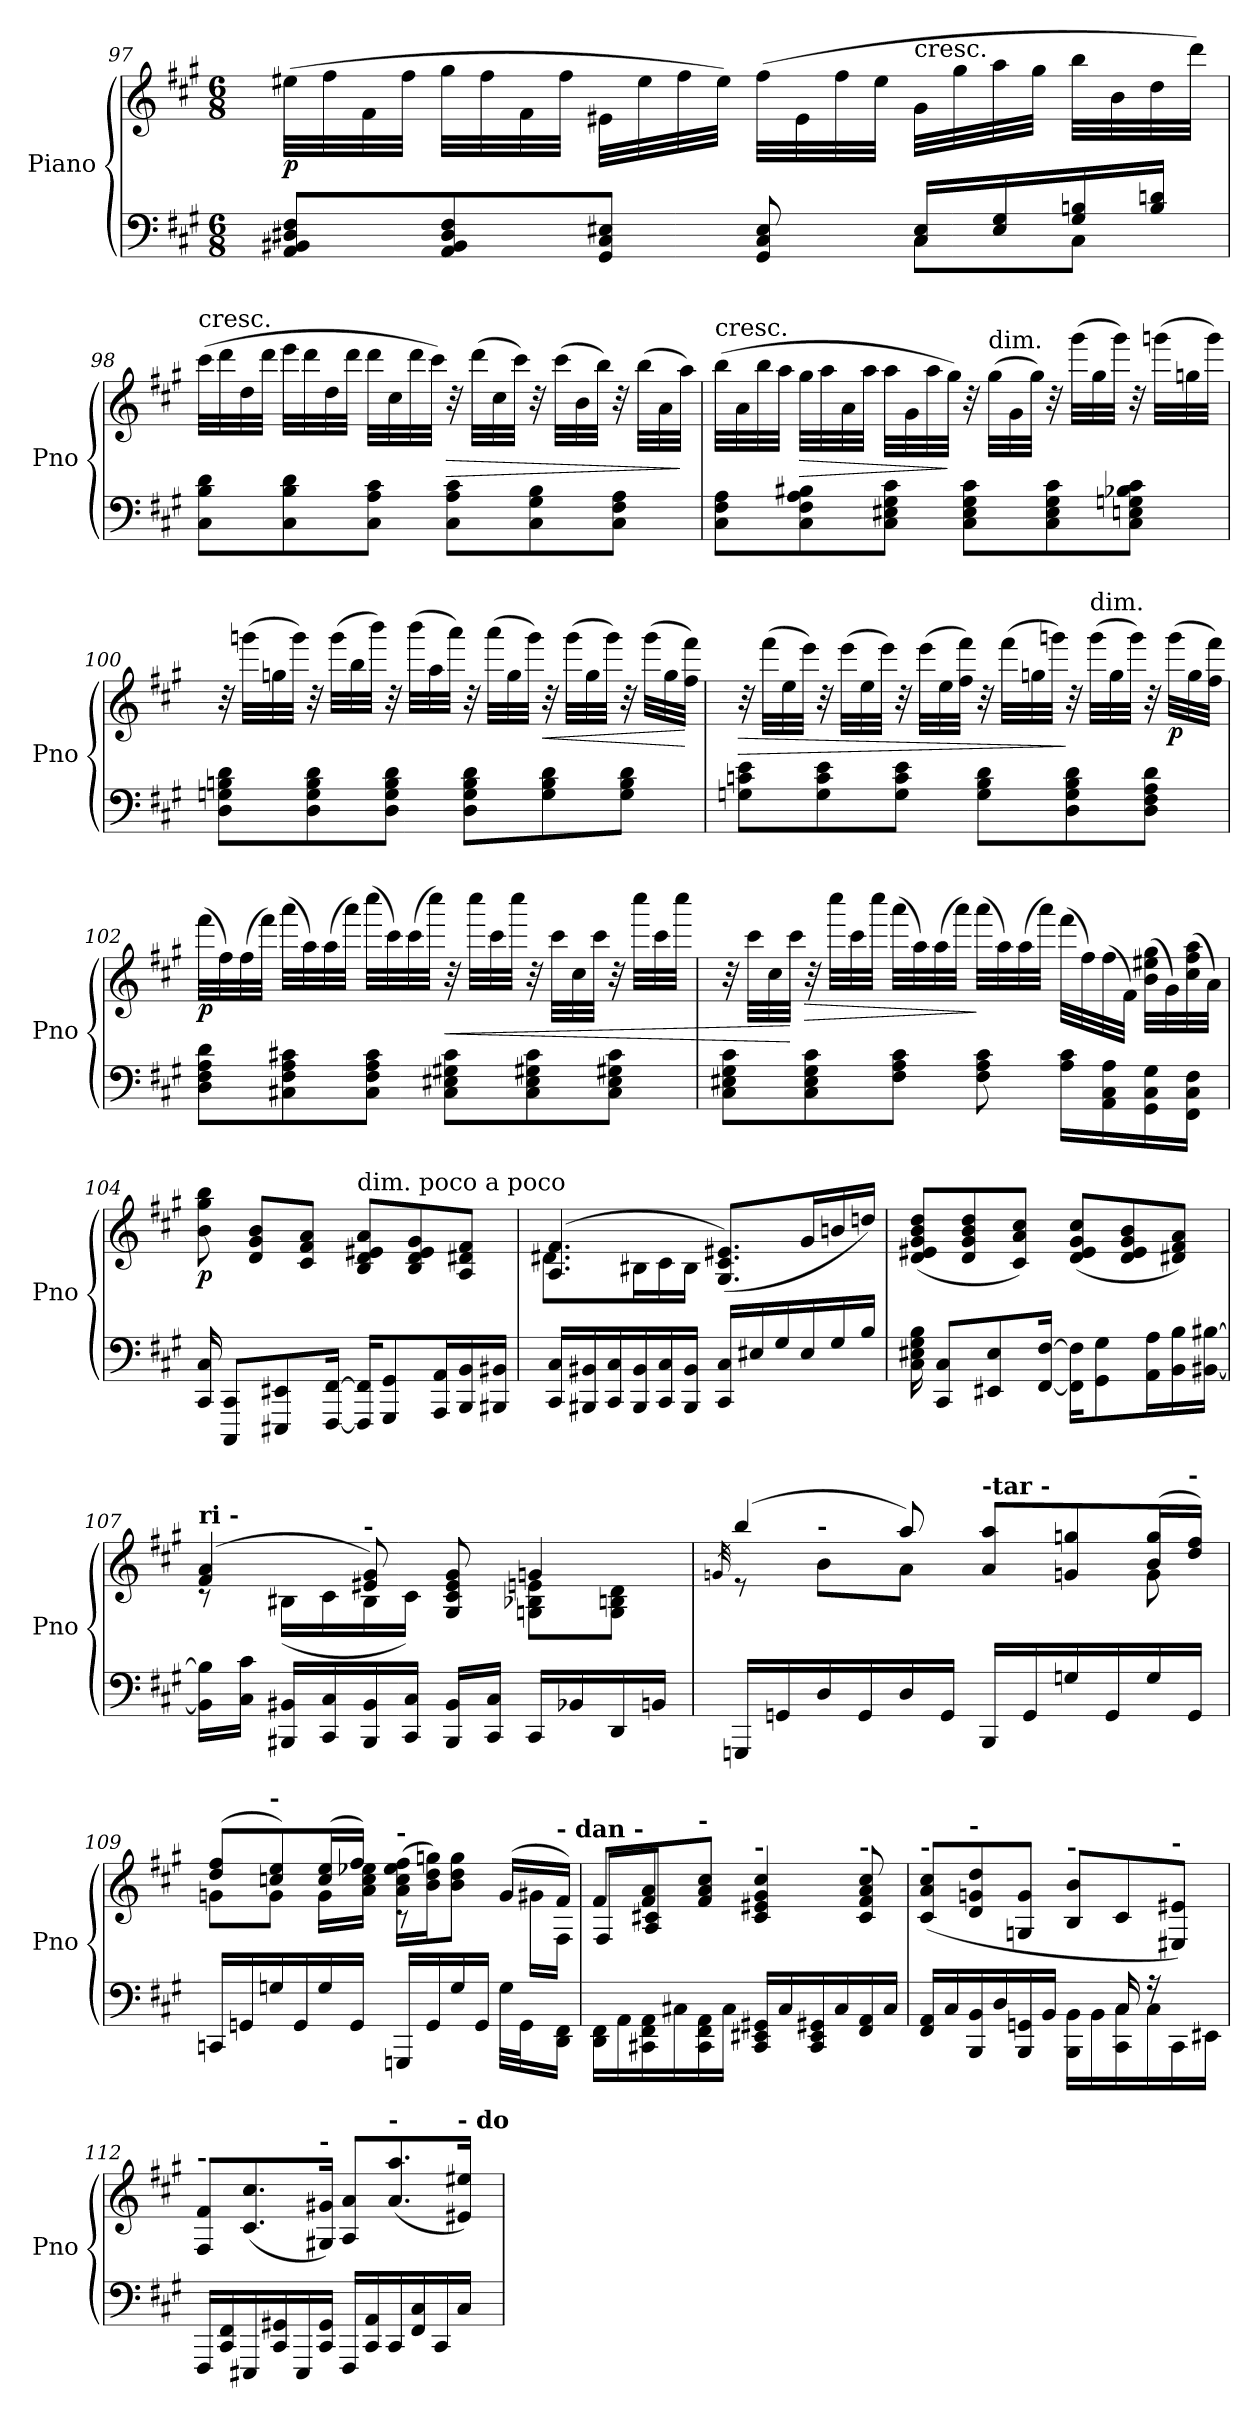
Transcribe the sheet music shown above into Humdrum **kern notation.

**kern	**kern	**dynam
*part1	*part1	*part1
*staff2	*staff1	*staff1/2
*I"Piano	*	*
*I'Pno	*	*
!!LO:LB:g=z
*clefF4	*clefG2	*
*k[f#c#g#]	*k[f#c#g#]	*
*A:	*A:	*
*M6/8	*M6/8	*
=97	=97	=97
*^	*	*
!	!	!	!LO:DY:b
8AA/ 8BB#X/ 8D#X/ 8F#/L	2ryy	(>32ee#X\LLL	p
.	.	32ff#\	.
.	.	32f#\	.
.	.	32ff#\JJJ	.
8AA/ 8BB#/ 8D#/ 8F#/	.	32gg#\LLL	.
.	.	32ff#\	.
.	.	32f#\	.
.	.	32ff#\JJJ	.
8GG#/ 8C#/ 8E#X/J	.	32e#X\LLL	.
.	.	32ee#\	.
.	.	32ff#\	.
.	.	32ee#\JJJ)	.
8GG#/ 8C#/ 8E#/	.	(>32ff#\LLL	.
.	.	32e#\	.
.	.	32ff#\	.
.	.	32ee#\JJJ	.
!	!	!LO:TX:a:t=cresc.	!
16C#/ 16E#/LL	8C#\L	32g#\LLL	.
.	.	32gg#\	.
16E#/ 16G#/	.	32aa\	.
.	.	32gg#\JJJ	.
16G#/ 16Bn/	8C#\J	32bb\LLL	.
.	.	32b\	.
16B/ 16dn/JJ	.	32dd\	.
.	.	32ddd\JJJ)	.
*v	*v	*	*
!!LO:LB:g=z
=98	=98	=98
!	!LO:TX:a:t=cresc.	!
8C#\ 8B\ 8d\L	(>32ccc#\LLL	.
.	32ddd\	.
.	32dd\	.
.	32ddd\JJJ	.
8C#\ 8B\ 8d\	32eee\LLL	.
.	32ddd\	.
.	32dd\	.
.	32ddd\JJJ	.
8C#\ 8A\ 8c#\J	32ddd\LLL	.
.	32cc#\	.
.	32ddd\	.
.	32ccc#\JJJ)	.
!	!	!LO:HP:b
8C#\ 8A\ 8c#\L	32r	>
.	(>32ddd\LLL	.
.	32cc#\	.
.	32ccc#\JJJ)	.
8C#\ 8G#\ 8B\	32r	.
.	(>32ccc#\LLL	.
.	32b\	.
.	32bb\JJJ)	.
8C#\ 8F#\ 8A\J	32r	.
.	(>32bb\LLL	.
.	32a\	.
.	32aa\JJJ)	]
!!LO:LB:g=z
=99	=99	=99
!	!LO:TX:a:t=cresc.	!
8C#\ 8F#\ 8A\L	(>32bb\LLL	.
.	32a\	.
.	32bb\	.
.	32aa\JJJ	.
!	!	!LO:HP:b
8C#\ 8F#\ 8A\ 8B#X\	32gg#\LLL	>
.	32aa\	.
.	32a\	.
.	32aa\JJJ	.
8C#\ 8E#X\ 8G#\ 8c#\J	32aa\LLL	.
.	32g#\	.
.	32aa\	.
.	32gg#\JJJ)	]
8C#\ 8E#\ 8G#\ 8c#\L	32r	.
!	!LO:TX:a:t=dim.	!
.	(>32gg#\LLL	.
.	32g#\	.
.	32gg#\JJJ)	.
8C#\ 8E#\ 8G#\ 8c#\	32r	.
.	(>32ggg#\LLL	.
.	32gg#\	.
.	32ggg#\JJJ)	.
8C#\ 8En\ 8Gn\ 8B-X\ 8c#\J	32r	.
.	(>32gggn\LLL	.
.	32ggn\	.
.	32ggg\JJJ)	.
!!LO:LB:g=z
=100	=100	=100
8D\ 8Gn\ 8Bn\ 8d\L	32r	.
.	(>32gggn\LLL	.
.	32ggn\	.
.	32ggg\JJJ)	.
8D\ 8G\ 8B\ 8d\	32r	.
.	(>32ggg\LLL	.
.	32bb\	.
.	32bbb\JJJ)	.
8D\ 8G\ 8B\ 8d\J	32r	.
.	(>32bbb\LLL	.
.	32aa\	.
.	32aaa\JJJ)	.
8D\ 8G\ 8B\ 8d\L	32r	.
.	(>32aaa\LLL	.
.	32gg\	.
.	32ggg\JJJ)	.
!	!	!LO:HP:b
8G\ 8B\ 8d\	32r	<
.	(>32ggg\LLL	.
.	32gg\	.
.	32ggg\JJJ)	.
8G\ 8B\ 8d\J	32r	.
.	(>32ggg\LLL	.
.	32gg\	.
.	32ff#\ 32fff#\JJJ)	[
!!LO:LB:g=z
=101	=101	=101
!	!	!LO:HP:b
8Gn\ 8cn\ 8e\L	32r	>
.	(>32fff#\LLL	.
.	32ee\	.
.	32eee\JJJ)	.
8G\ 8c\ 8e\	32r	.
.	(>32eee\LLL	.
.	32ee\	.
.	32eee\JJJ)	.
8G\ 8c\ 8e\J	32r	.
.	(>32eee\LLL	.
.	32ee\	.
.	32ff#\ 32fff#\JJJ)	.
8G\ 8B\ 8d\L	32r	.
.	(>32fff#\LLL	.
.	32ggn\	.
.	32gggn\JJJ)	.
8D\ 8G\ 8B\ 8d\	32r	]
!	!LO:TX:a:t=dim.	!
.	(>32ggg\LLL	.
.	32gg\	.
.	32ggg\JJJ)	.
8D\ 8F#\ 8A\ 8d\J	32r	.
!	!	!LO:DY:b
.	(>32ggg\LLL	p
.	32gg\	.
.	32ff#\ 32fff#\JJJ)	.
!!LO:PB:g=z
=102	=102	=102
!	!	!LO:DY:b
8D\ 8F#\ 8A\ 8d\L	(>32fff#\LLL	p
.	32ff#\)	.
.	(>32ff#\	.
.	32fff#\JJJ)	.
8C#X\ 8F#\ 8A\ 8c#X\	(>32aaa\LLL	.
.	32aa\)	.
.	(>32aa\	.
.	32aaa\JJJ)	.
8C#\ 8F#\ 8A\ 8c#\J	(>32cccc#\LLL	.
.	32ccc#\)	.
.	(>32ccc#\	.
.	32cccc#\JJJ)	.
!	!	!LO:HP:b
8C#\ 8E#X\ 8G#X\ 8c#\L	32r	<
.	32cccc#\LLL	.
.	32ccc#\	.
.	32cccc#\JJJ	.
8C#\ 8E#\ 8G#X\ 8c#\	32r	.
.	32ccc#\LLL	.
.	32cc#\	.
.	32ccc#\JJJ	.
8C#\ 8E#\ 8G#X\ 8c#\J	32r	.
.	32cccc#\LLL	.
.	32ccc#\	.
.	32cccc#\JJJ	.
!!LO:LB:g=z
=103	=103	=103
8C#\ 8E#X\ 8G#\ 8c#\L	32r	.
.	32ccc#\LLL	.
.	32cc#\	.
.	32ccc#\JJJ	[
!	!	!LO:HP:b
8C#\ 8E#\ 8G#\ 8c#\	32r	>
.	32cccc#\LLL	.
.	32ccc#\	.
.	32cccc#\JJJ	.
8F#\ 8A\ 8c#\J	(>32aaa\LLL	.
.	32aa\)	.
.	(>32aa\	.
.	32aaa\JJJ)	.
8F#\ 8A\ 8c#\	(>32aaa\LLL	]
.	32aa\)	.
.	(>32aa\	.
.	32aaa\JJJ)	.
16A\ 16c#\LL	(>32fff#\LLL	.
.	32ff#\)	.
16AA\ 16C#\ 16A\	(>32ff#\	.
.	32f#\JJJ)	.
16GG#\ 16C#\ 16G#\	(>32b\ 32ee#X\ 32gg#\LLL	.
.	32g#\)	.
16FF#\ 16C#\ 16F#\JJ	(>32cc#\ 32ff#\ 32aa\	.
.	32a\JJJ)	.
=104	=104	=104
!	!	!LO:DY:b
16CC#/ 16C#/	8b\ 8gg#\ 8bb\	p
8CCC#/ 8CC#/L	.	.
.	8d/ 8g#/ 8b/L	.
8EEE#X/ 8EE#X/	.	.
.	8c#/ 8f#/ 8a/J	.
[16FFF#/ [16FF#/Jk	.	.
!	!LO:TX:a:t=dim. poco a poco	!
16FFF#/] 16FF#/]KL	8B/ 8d/ 8e#X/ 8a/L	.
8GGG#/ 8GG#/	.	.
.	8B/ 8d/ 8e#/ 8g#/	.
16AAA/ 16AA/L	.	.
16BBB/ 16BB/	8A/ 8d#X/ 8f#/J	.
16BBB#X/ 16BB#X/JJ	.	.
!!LO:LB:g=z
=105	=105	=105
*	*^	*
16CC#/ 16C#/LL	(>4.A/ 4.f#/	8.d#X\L	.
16BBB#X/ 16BB#X/	.	.	.
16CC#/ 16C#/	.	.	.
16BBB#/ 16BB#/	.	16B#X\L	.
16CC#/ 16C#/	.	16c#\	.
16BBB#/ 16BB#/JJ	.	16B#\JJ	.
16CC#/ 16C#/LL	(>8.G#/ 8.c#/ 8.e#X/L)	4.ryy	.
16E#X/	.	.	.
16G#/	.	.	.
16E#/	16g#/L	.	.
16G#/	16bn/	.	.
16B/JJ	16ddn/JJ)	.	.
*	*v	*v	*
=106	=106	=106
16C#\ 16E#X\ 16G#\ 16B\	(<8d/ 8e#X/ 8g#/ 8b/ 8dd/L	.
8CC#/ 8C#/L	.	.
.	8d/ 8g#/ 8b/ 8dd/	.
8EE#X/ 8E#/	.	.
.	8c#/ 8a/ 8cc#/J)	.
[16FF#/ [16F#/Jk	.	.
16FF#\] 16F#\]KL	(<8d/ 8e#/ 8g#/ 8cc#/L	.
8GG#\ 8G#\	.	.
.	8d/ 8e#/ 8g#/ 8b/	.
16AA\ 16A\L	.	.
16BB\ 16B\	8d#X/ 8f#/ 8a/J)	.
[16BB#X\ [16B#X\JJ	.	.
!!LO:LB:g=z
=107	=107	=107
*	*^	*
!	!LO:TX:a:B:t=ri  -	!	!
16BB#\] 16B#\]LL	(>4f#/ 4a/	8rc	.
16C#\ 16c#\JJ	.	.	.
16BBB#X/ 16BB#X/LL	.	(<16B#X\LL	.
16CC#/ 16C#/	.	16c#\	.
!	!LO:TX:a:B:t=-	!	!
16BBB#/ 16BB#/	8e#X/ 8g#/)	16B#\	.
16CC#/ 16C#/JJ	.	16c#\JJ)	.
16BBB#/ 16BB#/LL	8G#/ 8c#/ 8e#/ 8g#/	8ryy	.
16CC#/ 16C#/JJ	.	.	.
16CC#/LL	4gn/	8Gn\ 8B-X\ 8en\L	.
16BB-X/	.	.	.
16DD/	.	8G\ 8Bn\ 8d\J	.
16BBn/JJ	.	.	.
=108	=108	=108	=108
.	32qgn/	.	.
16GGGn/LL	(>4bb/	8r	.
16GGn/	.	.	.
!	!	!LO:TX:a:B:t=-	!
16D/	.	8b\L	.
16GG/	.	.	.
16D/	8aa/)	8a\J	.
16GG/JJ	.	.	.
!	!LO:TX:a:B:t=-tar -	!	!
16BBB/LL	8a/ 8aa/L	4ryy	.
16GG/	.	.	.
16Gn/	8g/ 8ggn/	.	.
16GG/	.	.	.
16G/	(>16b/ 16gg/L	8g\	.
!	!LO:TX:a:B:t=-	!	!
16GG/JJ	16dd/ 16ff#/JJ)	.	.
!!LO:LB:g=z	!!
=109	=109	=109	=109
16CCn/LL	(>8dd/ 8ff#/L	8gn\L	.
16GGn/	.	.	.
!	!LO:TX:a:B:t=-	!	!
16Gn/	8ccn/ 8ee/)	8g\J	.
16GG/	.	.	.
16G/	(>16cc/ 16ee/L	16g\LL	.
16GG/JJ	16ff#/JJ)	16a\ 16cc\ 16ee-X\JJ	.
!	!LO:TX:a:B:t=-	!	!
16GGGn/LL	(<16a\ 16cc\ 16ee-\ 16ff#\LL	8r	.
16GG/	16b\ 16dd\ 16ggn\J)	.	.
16G/	8b\ 8dd\ 8gg\J	8ryy	.
16GG/JJ	.	.	.
32G\LLL	(>16g/LL	16g#X\LL	.
32GG\J	.	.	.
!	!LO:TX:a:B:t=- dan -	!	!
16DD\ 16FF#\JJ	16f#/JJ)	16F#\JJ	.
=110	=110	=110	=110
16DD\ 16FF#\LL	8f#/L	8F#/L	.
16AA\	.	.	.
16CC#X\ 16FF#\ 16AA\	8f#/ 8a/	8A/ 8c#X/J	.
16C#X\	.	.	.
!	!LO:TX:a:B:t=-	!	!
16CC#\ 16FF#\ 16AA\	8f#/ 8a/ 8cc#/J	2ryy	.
16C#\JJ	.	.	.
!	!LO:TX:a:B:t=-	!	!
16CC#/ 16EE#X/ 16GG#X/LL	4c#/ 4e#X/ 4g#/ 4cc#/	.	.
16C#/	.	.	.
16CC#/ 16EE#/ 16GG#X/	.	.	.
16C#/	.	.	.
!	!LO:TX:a:B:t=-	!	!
16FF#/ 16AA/	8c#/ 8f#/ 8a/ 8cc#/	.	.
16C#/JJ	.	.	.
*	*v	*v	*
!!LO:PB:g=z
=111	=111	=111
*^	*	*
!	!	!LO:TX:a:B:t=-	!
16FF#/ 16AA/LL	2ryy	(<8c#/ 8a/ 8cc#/L	.
16C#/	.	.	.
!	!	!LO:TX:a:B:t=-	!
16BBB/ 16BB/	.	8d/ 8gn/ 8dd/	.
16D/	.	.	.
16BBB/ 16GGn/	.	8Gn/ 8g/J	.
16BB/JJ	.	.	.
!	!	!LO:TX:a:B:t=-	!
16BBB\ 16BB\LL	.	8B/ 8b/L	.
16BB\	.	.	.
16CC#\ 16C#\	16C#/	8c#/	.
16C#\	16rA	.	.
!	!	!LO:TX:a:B:t=-	!
16CC#\	8ryy	8E#X/ 8e#X/J)	.
16EE#X\JJ	.	.	.
*v	*v	*	*
=112	=112	=112
!	!LO:TX:a:B:t=-	!
16FFF#/LL	8F#/ 8f#/L	.
16CC#/ 16FF#/	.	.
16EEE#X/	(<8.c#/ 8.cc#/	.
16CC#/ 16GG#X/	.	.
16EEE#/	.	.
!	!LO:TX:a:B:t=-	!
16CC#/ 16GG#/JJ	16G#X/ 16g#X/Jk)	.
16FFF#/LL	8A/ 8a/L	.
16CC#/ 16AA/	.	.
!	!LO:TX:a:B:t=-	!
16CC#/	(<8.a/ 8.aa/	.
16FF#/ 16C#/	.	.
16CC#/	.	.
!	!LO:TX:a:B:t=- do	!
16C#/JJ	16e#X/ 16ee#X/Jk)	.
=	=	=
*-	*-	*-
